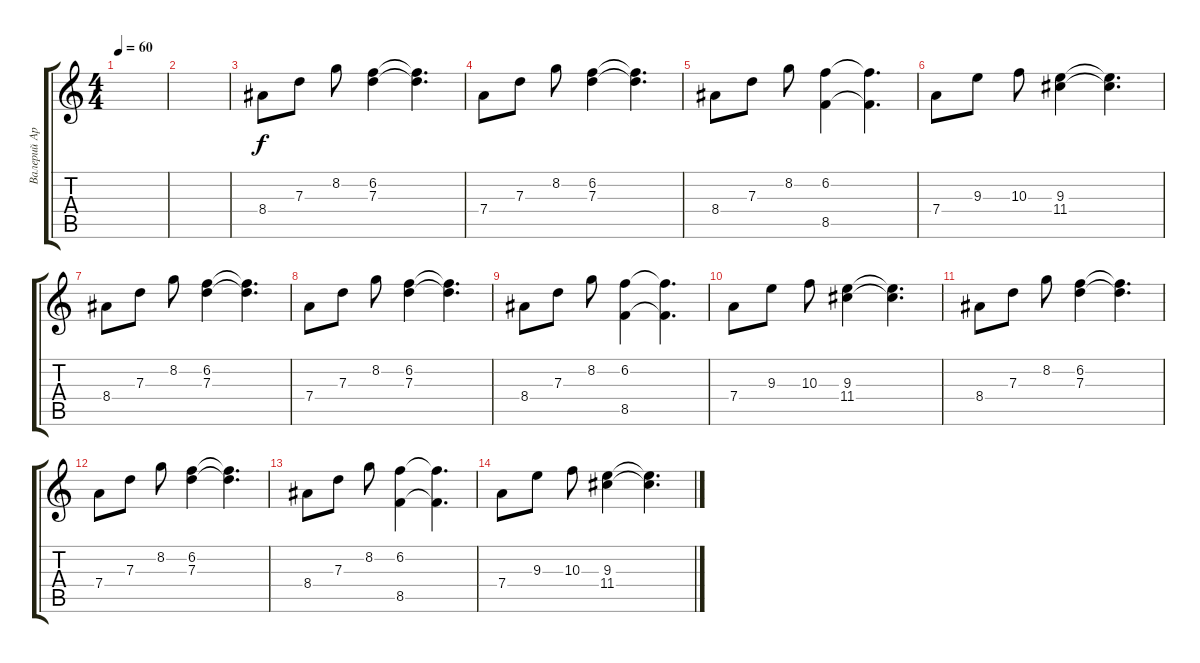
\track ("Валерий Аркадин" "Валерий Ар") {instrument distortionguitar}
\staff {score tabs}
\tuning (E4 B3 G3 D3 A2 E2) {hide}
\ts (4 4)
\tempo 60
\clef g2
\ks c
|
|
8.4.8 7.3.8 8.2.8 (6.2 7.3).4 (6.2{t} 7.3{t}).4{d} |
7.4.8 7.3.8 8.2.8 (6.2 7.3).4 (6.2{t} 7.3{t}).4{d} |
8.4.8 7.3.8 8.2.8 (6.2 8.5).4 (6.2{t} 8.5{t}).4{d} |
7.4.8 9.3.8 10.3.8 (9.3 11.4).4 (9.3{t} 11.4{t}).4{d} |
8.4.8 7.3.8 8.2.8 (6.2 7.3).4 (6.2{t} 7.3{t}).4{d} |
7.4.8 7.3.8 8.2.8 (6.2 7.3).4 (6.2{t} 7.3{t}).4{d} |
8.4.8 7.3.8 8.2.8 (6.2 8.5).4 (6.2{t} 8.5{t}).4{d} |
7.4.8 9.3.8 10.3.8 (9.3 11.4).4 (9.3{t} 11.4{t}).4{d} |
8.4.8 7.3.8 8.2.8 (6.2 7.3).4 (6.2{t} 7.3{t}).4{d} |
7.4.8 7.3.8 8.2.8 (6.2 7.3).4 (6.2{t} 7.3{t}).4{d} |
8.4.8 7.3.8 8.2.8 (6.2 8.5).4 (6.2{t} 8.5{t}).4{d} |
7.4.8 9.3.8 10.3.8 (9.3 11.4).4 (9.3{t} 11.4{t}).4{d}
